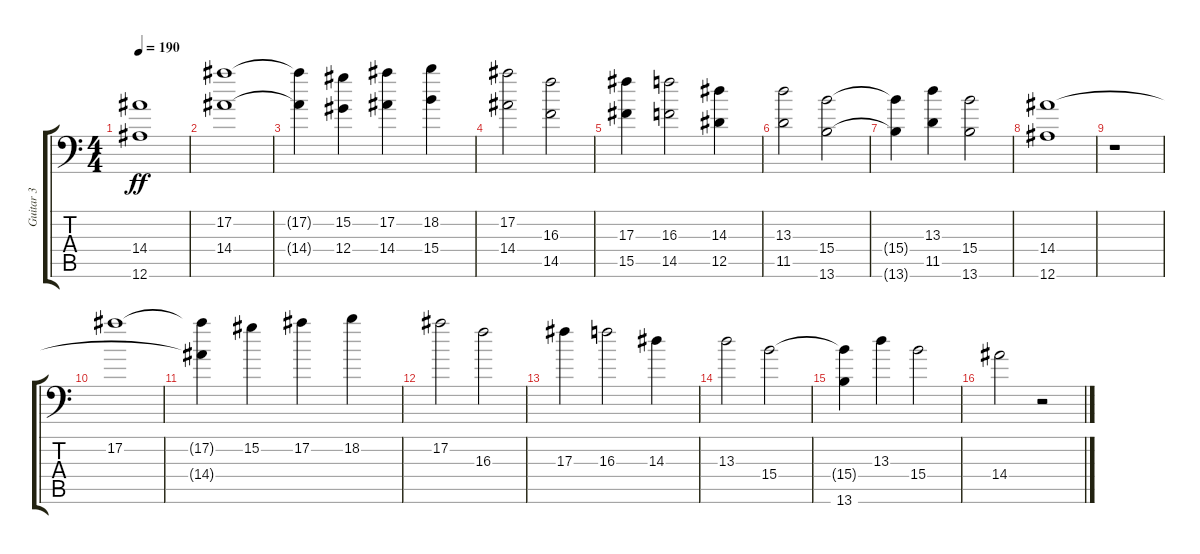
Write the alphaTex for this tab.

\track ("Guitar 3" "Guitar 3") {instrument distortionguitar}
\staff {score tabs}
\tuning (Bb3 F3 Db3 Ab2 Eb2 Bb1) {hide}
\ts (4 4)
\tempo 190
\clef f4
\ks c
(14.4{t} 12.6{t}).1{dy ff} |
(17.2 14.4).1 |
(17.2{t} 14.4{t}).4 (15.2 12.4).4 (17.2 14.4).4 (18.2 15.4).4 |
(17.2 14.4).2 (16.3 14.5).2 |
(17.3 15.5).4 (16.3 14.5).2 (14.3 12.5).4 |
(13.3 11.5).2 (15.4 13.6).2 |
(15.4{t} 13.6{t}).4 (13.3 11.5).4 (15.4 13.6).2 |
(14.4 12.6).1 |
r.1 |
17.2.1{volume 11 balance 8 instrument banjo} |
(17.2{t} 14.4{t}).4 15.2.4 17.2.4 18.2.4 |
17.2.2 16.3.2 |
17.3.4 16.3.2 14.3.4 |
13.3.2 15.4.2 |
(15.4{t} 13.6).4 13.3.4 15.4.2 |
14.4.2 r.2
